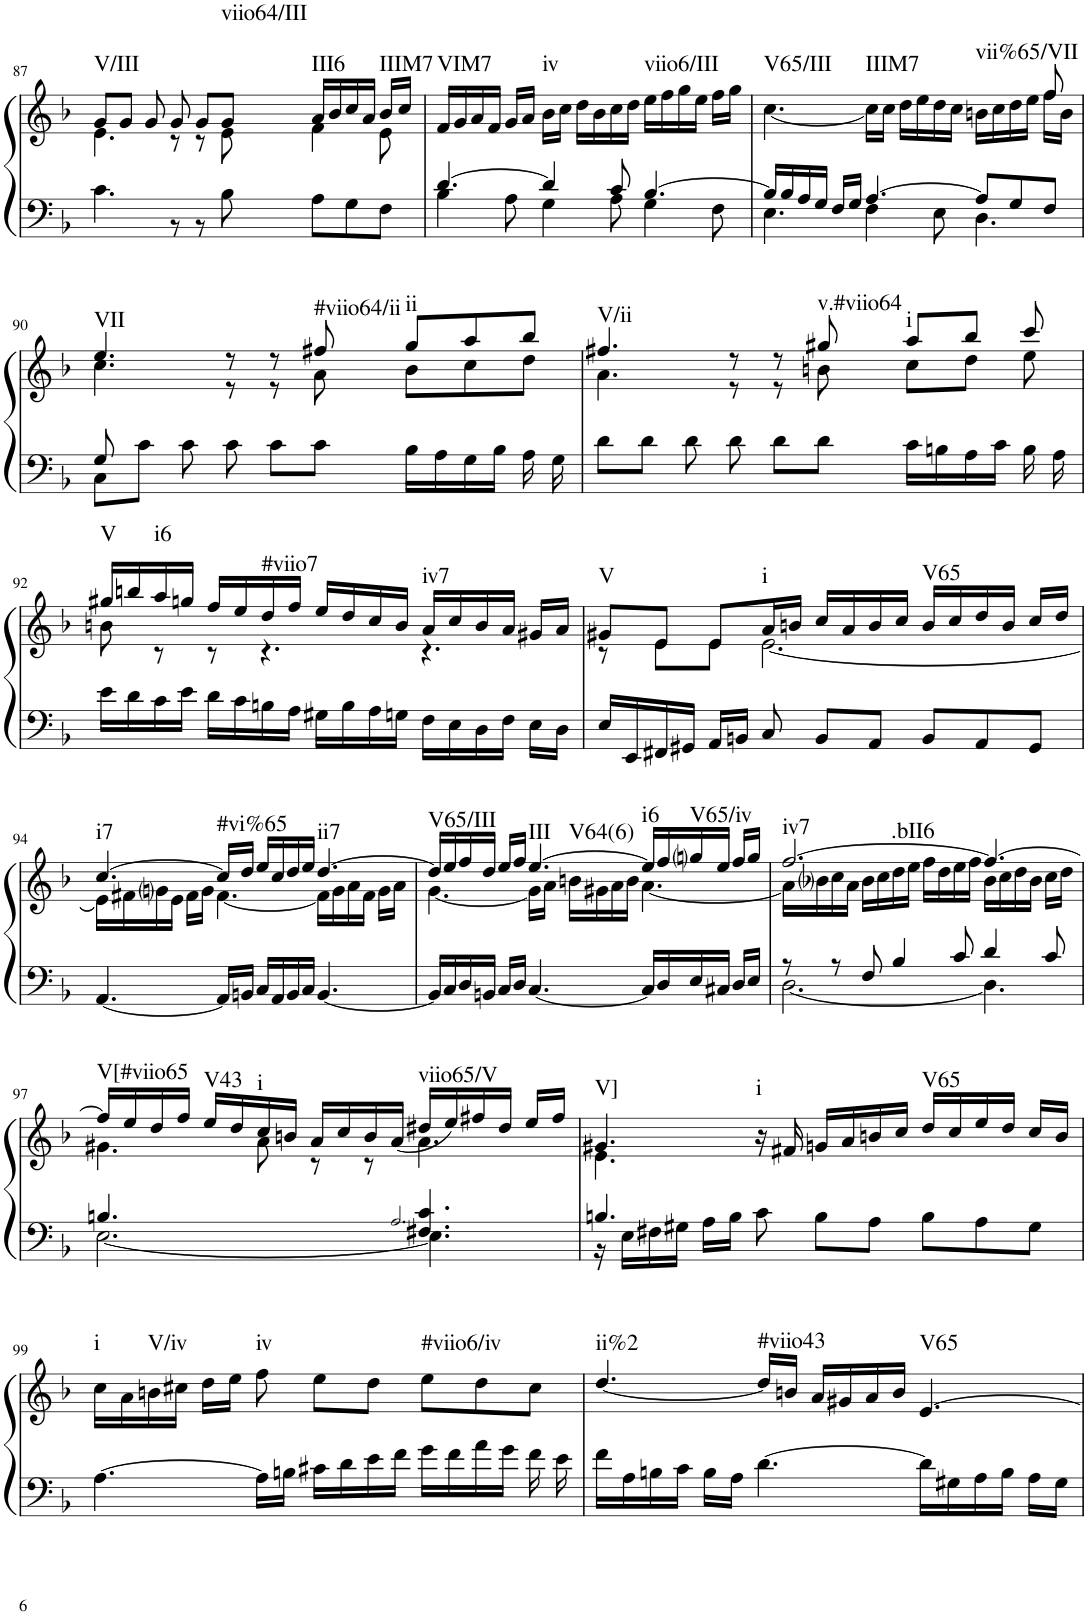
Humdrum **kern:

**kern	**kern	**harte
*part1	*part1	*part1
*staff2	*staff1	*
*I"Midi_2	*	*
!!LO:PB:g=z
*clefF4	*clefG2	*
*k[b-]	*k[b-]	*
*F:	*F:	*
*M9/8	*M9/8	*
=87	=87	=87
*^	*^	*
!	!	!	!	!LO:H:kt=V/III
1ryy	4.c\	8g/L	4.e\	N
.	.	8g/J	.	.
.	.	8g/	.	.
.	8r	8g/	8r	.
.	8r	8g/L	8r	.
!	!	!	!	!LO:H:kt=viio64/III
.	8B-\	8g/J	8e\	N
!	!	!	!	!LO:H:kt=III6
.	8A\L	16a/LL	4f\	N
.	.	16b-/	.	.
.	8G\	16cc/	.	.
.	.	16a/JJ	.	.
!	!	!	!	!LO:H:kt=IIIM7
8ryy	8F\J	16b-/LL	8e\	N
.	.	16cc/JJ	.	.
=88	=88	=88	=88	=88
!	!	!	!	!LO:H:kt=VIM7
[4.d/	4B-\	16f/LL	4.ryy	N
.	.	16g/	.	.
.	.	16a/	.	.
.	.	16f/JJ	.	.
.	8A\	16g/LL	.	.
.	.	16a/JJ	.	.
!	!	!	!	!LO:H:kt=iv
4d/]	4G\	4.ryy	16b-\LL	N
.	.	.	16cc\JJ	.
.	.	.	16dd\LL	.
.	.	.	16b-\	.
8c/	8A\	.	16cc\	.
.	.	.	16dd\JJ	.
!	!	!	!	!LO:H:kt=viio6/III
[4.B-/	4G\	4.ryy	16ee\LL	N
.	.	.	16ff\	.
.	.	.	16gg\	.
.	.	.	16ee\JJ	.
.	8F\	.	16ff\LL	.
.	.	.	16gg\JJ	.
=89	=89	=89	=89	=89
!	!	!	!	!LO:H:kt=V65/III
16B-/LL]	4.E\	4.ryy	[4.cc\	N
16B-/	.	.	.	.
16A/	.	.	.	.
16G/JJ	.	.	.	.
16F/LL	.	.	.	.
16G/JJ	.	.	.	.
!	!	!	!	!LO:H:kt=IIIM7
[4.A/	4F\	4.ryy	16cc\LL]	N
.	.	.	16cc\JJ	.
.	.	.	16dd\LL	.
.	.	.	16ee\	.
.	8E\	.	16dd\	.
.	.	.	16cc\JJ	.
!	!	!	!	!LO:H:kt=vii%65/VII
8A/L]	4.D\	4ryy	16bn\LL	N
.	.	.	16cc\	.
8G/	.	.	16dd\	.
.	.	.	16ee\JJ	.
8F/J	.	8ff/	16ff\LL	.
.	.	.	16b\JJ	.
!!LO:LB:g=z	!!
=90	=90	=90	=90	=90
!	!	!	!	!LO:H:kt=VII
8G/	8C\L	4.ee/	4.cc\	N
4ryy	8c\J	.	.	.
.	8c\	.	.	.
2.ryy	8c\	8r	8r	.
.	8c\L	8r	8r	.
!	!	!	!	!LO:H:kt=#viio64/ii
.	8c\J	8ff#X/	8a\	N
!	!	!	!	!LO:H:kt=ii
.	16B-\LL	8gg/L	8b-\L	N
.	16A\	.	.	.
.	16G\	8aa/	8cc\	.
.	16B-\JJ	.	.	.
.	16A\	8bb-/J	8dd\J	.
.	16G\	.	.	.
=91	=91	=91	=91	=91
!	!	!	!	!LO:H:kt=V/ii
1ryy	8d\L	4.ff#X/	4.a\	N
.	8d\J	.	.	.
.	8d\	.	.	.
.	8d\	8r	8r	.
.	8d\L	8r	8r	.
!	!	!	!	!LO:H:kt=v.#viio64
.	8d\J	8gg#X/	8bn\	N
!	!	!	!	!LO:H:kt=i
.	16c\LL	8aa/L	8cc\L	N
.	16Bn\	.	.	.
.	16A\	8bb-/J	8dd\J	.
.	16c\JJ	.	.	.
8ryy	16B\	8ccc/	8ee\	.
.	16A\	.	.	.
!!LO:LB:g=z	!!
=92	=92	=92	=92	=92
!	!	!	!	!LO:H:kt=V
1ryy	16e\LL	16gg#X/LL	8bn\	N
.	16d\	16bbn/	.	.
!	!	!	!	!LO:H:kt=i6
.	16c\	16aa/	8r	N
.	16e\JJ	16ggn/JJ	.	.
.	16d\LL	16ff/LL	8r	.
.	16c\	16ee/	.	.
!	!	!	!	!LO:H:kt=#viio7
.	16Bn\	16dd/	4.r	N
.	16A\JJ	16ff/JJ	.	.
.	16G#X\LL	16ee/LL	.	.
.	16B\	16dd/	.	.
.	16A\	16cc/	.	.
.	16Gn\JJ	16b/JJ	.	.
!	!	!	!	!LO:H:kt=iv7
.	16F\LL	16a/LL	4.r	N
.	16E\	16cc/	.	.
.	16D\	16b/	.	.
.	16F\JJ	16a/JJ	.	.
8ryy	16E\LL	16g#X/LL	.	.
.	16D\JJ	16a/JJ	.	.
=93	=93	=93	=93	=93
!	!	!	!	!LO:H:kt=V
16E/LL	1ryy	8g#X/L	8r	N
16EE/	.	.	.	.
16FF#X/	.	8e/J	8e\L	.
16GG#X/JJ	.	.	.	.
16AA/LL	.	8e/L	8e\J	.
16BBn/JJ	.	.	.	.
!	!	!	!	!LO:H:kt=i
8C/	.	16a/L	[2.e\	N
.	.	16bn/JJ	.	.
8BB/L	.	16cc/LL	.	.
.	.	16a/	.	.
8AA/J	.	16b/	.	.
.	.	16cc/JJ	.	.
!	!	!	!	!LO:H:kt=V65
8BB/L	.	16b/LL	.	N
.	.	16cc/	.	.
8AA/	.	16dd/	.	.
.	.	16b/JJ	.	.
8GG#/J	8ryy	16cc/LL	.	.
.	.	16dd/JJ	.	.
!!LO:LB:g=z	!!
=94	=94	=94	=94	=94
!	!	!	!	!LO:H:kt=i7
[4.AA/	1ryy	[4.cc/	16e\LL]	N
.	.	.	16f#X\	.
.	.	.	16gni\	.
.	.	.	16e\JJ	.
.	.	.	16f#\LL	.
.	.	.	16g\JJ	.
!	!	!	!	!LO:H:kt=#vi%65
16AA/LL]	.	16cc/LL]	[4.f#\	N
16BBn/JJ	.	16dd/JJ	.	.
16C/LL	.	16ee/LL	.	.
16AA/	.	16cc/	.	.
16BB/	.	16dd/	.	.
16C/JJ	.	16ee/JJ	.	.
!	!	!	!	!LO:H:kt=ii7
[4.BB/	.	[4.dd/	16f#\LL]	N
.	.	.	16g\	.
.	.	.	16a\	.
.	.	.	16f#\JJ	.
.	8ryy	.	16g\LL	.
.	.	.	16a\JJ	.
=95	=95	=95	=95	=95
!	!	!	!	!LO:H:kt=V65/III
16BB/LL]	1ryy	16dd/LL]	[4.g\	N
16C/	.	16ee/	.	.
16D/	.	16ff/	.	.
16BBn/JJ	.	16dd/JJ	.	.
16C/LL	.	16ee/LL	.	.
16D/JJ	.	16ff/JJ	.	.
!	!	!	!	!LO:H:n=1:kt=III
!	!	!	!	!LO:H:n=2:kt=V64(6)
[4.C/	.	[4.ee/	16g\LL]	N N
.	.	.	16a\JJ	.
.	.	.	16bn\LL	.
.	.	.	16g#X\	.
.	.	.	16a\	.
.	.	.	16b\JJ	.
!	!	!	!	!LO:H:kt=i6
16C/LL]	.	16ee/LL]	[4.a\	N
16D/	.	16ff/	.	.
!	!	!	!	!LO:H:kt=V65/iv
16E/	.	16ggni/	.	N
16C#X/JJ	.	16ee/JJ	.	.
16D/LL	8ryy	16ff/LL	.	.
16E/JJ	.	16gg/JJ	.	.
=96	=96	=96	=96	=96
!	!	!	!	!LO:H:n=1:kt=iv7
!	!	!	!	!LO:H:n=2:kt=.bII6
8r	[2.D\	[2.ff/	16a\LL]	N N
.	.	.	16b-i\	.
8r	.	.	16cc\	.
.	.	.	16a\JJ	.
8F/	.	.	16b-\LL	.
.	.	.	16cc\	.
4B-/	.	.	16dd\	.
.	.	.	16ee\JJ	.
.	.	.	16ff\LL	.
.	.	.	16dd\	.
8c/	.	.	16ee\	.
.	.	.	16ff\JJ	.
4d/	4.D\]	4.ff/_	16b-\LL	.
.	.	.	16cc\	.
.	.	.	16dd\	.
.	.	.	16b-\JJ	.
8c/	.	.	16cc\LL	.
.	.	.	16dd\JJ	.
!!LO:LB:g=z	!!
=97	=97	=97	=97	=97
!	!	!	!	!LO:H:kt=V[#viio65
4.Bn/	[2.E\	16ff/LL]	4.g#X\	N
.	.	16ee/	.	.
.	.	16dd/	.	.
.	.	16ff/JJ	.	.
!	!	!	!	!LO:H:kt=V43
.	.	16ee/LL	.	N
.	.	16dd/	.	.
!	!	!	!	!LO:H:kt=i
4.ryy	.	16cc/	8a\	N
.	.	16bn/JJ	.	.
.	.	16a/LL	8r	.
.	.	16cc/	.	.
.	.	16b/	8r	.
.	.	(<16a/JJ	.	.
2qA/	.	.	.	.
!	!	!	!	!LO:H:kt=viio65/V
4.F#X/ 4.c/	4.E\]	16dd#X/LL	4.a\	N
.	.	16ee/)	.	.
.	.	16ff#X/	.	.
.	.	16dd#/JJ	.	.
.	.	16ee/LL	.	.
.	.	16ff#/JJ	.	.
=98	=98	=98	=98	=98
!	!	!	!	!LO:H:kt=V]
4.Bn/	16r	4.g#X/	4.e\	N
.	16E\LL	.	.	.
.	16F#X\	.	.	.
.	16G#X\JJ	.	.	.
.	16A\LL	.	.	.
.	16B\JJ	.	.	.
!	!	!	!	!LO:H:kt=i
2.ryy	8c\	16r	2.ryy	N
.	.	16f#X/	.	.
.	8B\L	16gn/LL	.	.
.	.	16a/	.	.
.	8A\J	16bn/	.	.
.	.	16cc/JJ	.	.
!	!	!	!	!LO:H:kt=V65
.	8B\L	16dd/LL	.	N
.	.	16cc/	.	.
.	8A\	16ee/	.	.
.	.	16dd/JJ	.	.
.	8G#\J	16cc/LL	.	.
.	.	16b/JJ	.	.
*v	*v	*	*	*
!!LO:LB:g=z	!!
=99	=99	=99	=99
!	!	!	!LO:H:n=1:kt=i
!	!	!	!LO:H:n=2:kt=V/iv
[4.A\	4.ryy	16cc\LL	N N
.	.	16a\	.
.	.	16bn\	.
.	.	16cc#X\JJ	.
.	.	16dd\LL	.
.	.	16ee\JJ	.
!	!	!	!LO:H:kt=iv
16A\LL]	8ff\	8ryy	N
16Bn\JJ	.	.	.
16c#X\LL	8ee\L	8ryy	.
16d\	.	.	.
16e\	8dd\J	8ryy	.
16f\JJ	.	.	.
!	!	!	!LO:H:kt=#viio6/iv
16g\LL	8ee\L	4.ryy	N
16f\	.	.	.
16a\	8dd\	.	.
16g\JJ	.	.	.
16f\	8cc#\J	.	.
16e\	.	.	.
=100	=100	=100	=100
!	!	!	!LO:H:kt=ii%2
16f\LL	[4.dd/	1ryy	N
16A\	.	.	.
16Bn\	.	.	.
16c\JJ	.	.	.
16B\LL	.	.	.
16A\JJ	.	.	.
!	!	!	!LO:H:kt=#viio43
[4.d\	16dd/LL]	.	N
.	16bn/JJ	.	.
.	16a/LL	.	.
.	16g#X/	.	.
.	16a/	.	.
.	16b/JJ	.	.
!	!	!	!LO:H:kt=V65
16d\LL]	[4.e/	.	N
16G#X\	.	.	.
16A\	.	.	.
16B\JJ	.	.	.
16A\LL	.	8ryy	.
16G#\JJ	.	.	.
*	*v	*v	*
=	=	=
*-	*-	*-
